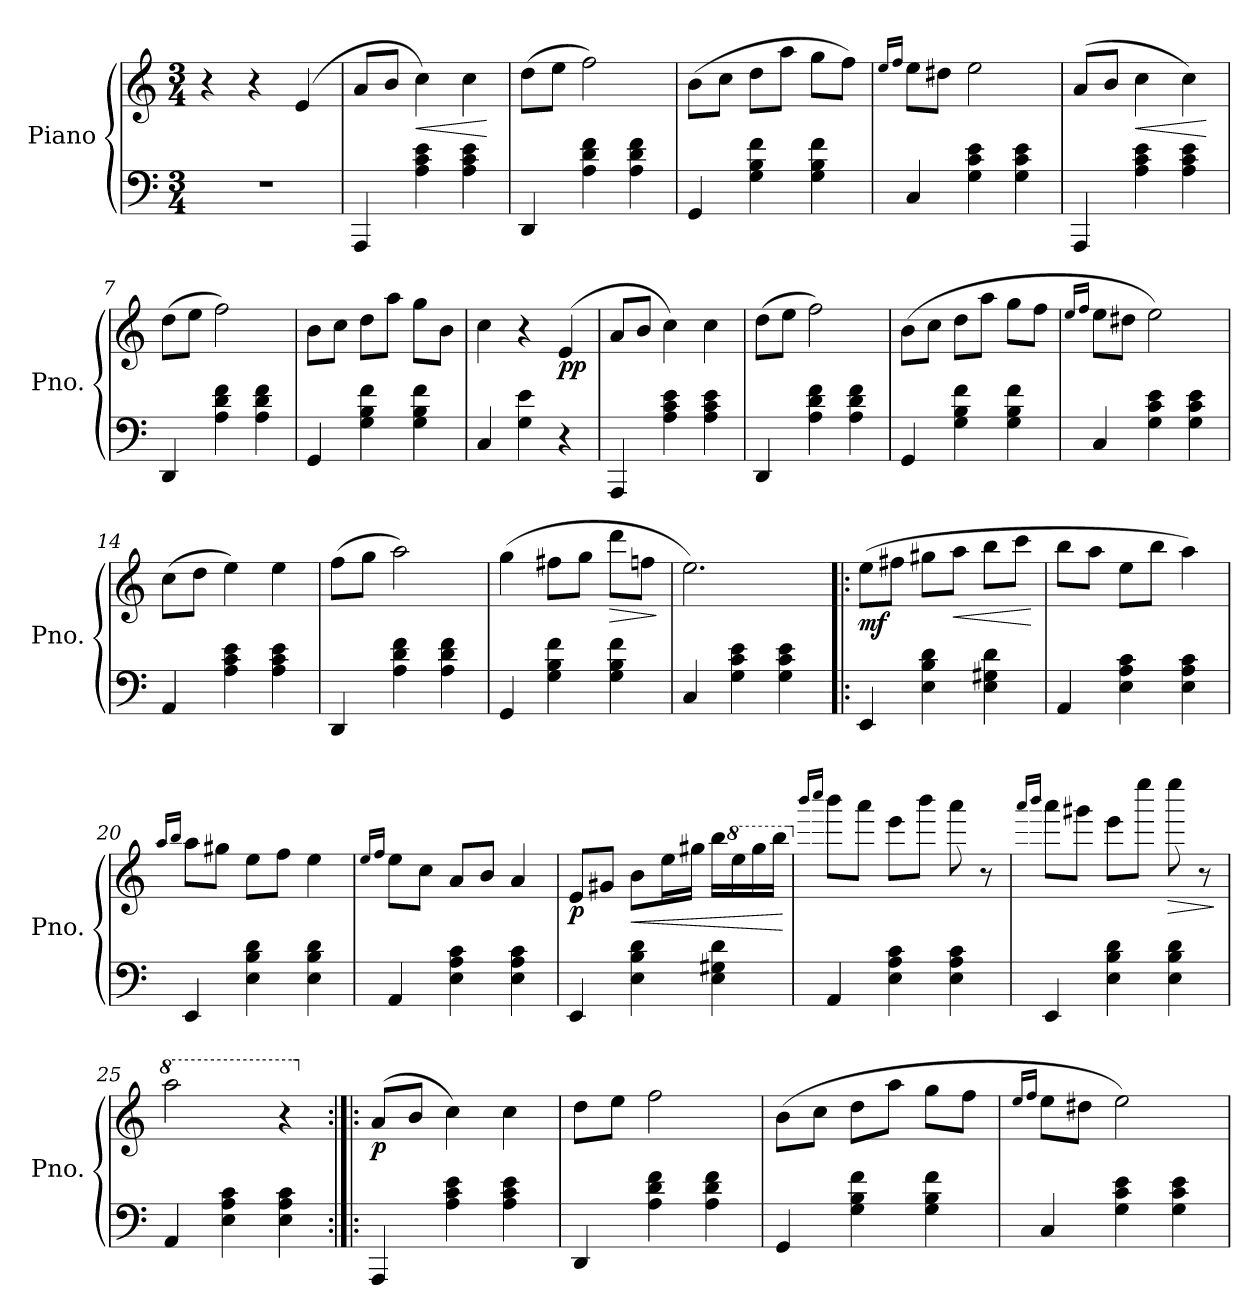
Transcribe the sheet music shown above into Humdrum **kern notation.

**kern	**kern	**dynam
*part1	*part1	*part1
*staff2	*staff1	*staff1/2
*I"Piano	*	*
*I'Pno.	*	*
*clefF4	*clefG2	*
*k[]	*k[]	*
*M3/4	*M3/4	*
=1	=1	=1
2.r	4r	.
.	4r	.
.	(4e/	.
=2	=2	=2
4AAA/	8a/L	.
.	8b/J	.
!	!	!LO:HP:b
4A\ 4c\ 4e\	4cc\)	<
4A\ 4c\ 4e\	4cc\	.
.	.	[
=3	=3	=3
4DD/	(8dd\L	.
.	8ee\J	.
4A\ 4d\ 4f\	2ff\)	.
4A\ 4d\ 4f\	.	.
=4	=4	=4
4GG/	(8b\L	.
.	8cc\J	.
4G\ 4B\ 4f\	8dd\L	.
.	8aa\J	.
4G\ 4B\ 4f\	8gg\L	.
.	8ff\J)	.
=5	=5	=5
.	16qee/LL	.
.	16qff/JJ	.
4C/	8ee\L	.
.	8dd#X\J	.
4G\ 4c\ 4e\	2ee\	.
4G\ 4c\ 4e\	.	.
=6	=6	=6
4AAA/	(8a/L	.
.	8b/J	.
!	!	!LO:HP:b
4A\ 4c\ 4e\	4cc\	<
4A\ 4c\ 4e\	4cc\)	.
.	.	[
=7	=7	=7
4DD/	(8dd\L	.
.	8ee\J	.
4A\ 4d\ 4f\	2ff\)	.
4A\ 4d\ 4f\	.	.
=8	=8	=8
4GG/	8b\L	.
.	8cc\J	.
4G\ 4B\ 4f\	8dd\L	.
.	8aa\J	.
4G\ 4B\ 4f\	8gg\L	.
.	8b\J	.
!!LO:LB:g=z
=9	=9	=9
4C/	4cc\	.
4G\ 4e\	4r	.
!	!	!LO:DY:b
4r	(4e/	pp
=10	=10	=10
4AAA/	8a/L	.
.	8b/J	.
4A\ 4c\ 4e\	4cc\)	.
4A\ 4c\ 4e\	4cc\	.
=11	=11	=11
4DD/	(8dd\L	.
.	8ee\J	.
4A\ 4d\ 4f\	2ff\)	.
4A\ 4d\ 4f\	.	.
=12	=12	=12
4GG/	(8b\L	.
.	8cc\J	.
4G\ 4B\ 4f\	8dd\L	.
.	8aa\J	.
4G\ 4B\ 4f\	8gg\L	.
.	8ff\J	.
=13	=13	=13
.	16qee/LL	.
.	16qff/JJ	.
4C/	8ee\L	.
.	8dd#X\J	.
4G\ 4c\ 4e\	2ee\)	.
4G\ 4c\ 4e\	.	.
=14	=14	=14
4AA/	(8cc\L	.
.	8dd\J	.
4A\ 4c\ 4e\	4ee\)	.
4A\ 4c\ 4e\	4ee\	.
=15	=15	=15
4DD/	(8ff\L	.
.	8gg\J	.
4A\ 4d\ 4f\	2aa\)	.
4A\ 4d\ 4f\	.	.
=16	=16	=16
4GG/	(4gg\	.
4G\ 4B\ 4f\	8ff#X\L	.
.	8gg\J	.
!	!	!LO:HP:b
4G\ 4B\ 4f\	8ddd\L	>
.	8ffn\J	.
.	.	]
!!LO:LB:g=z
=17	=17	=17
4C/	2.ee\)	.
4G\ 4c\ 4e\	.	.
4G\ 4c\ 4e\	.	.
=18!|:	=18!|:	=18!|:
!	!	!LO:DY:b
4EE/	(8ee\L	mf
.	8ff#X\J	.
4E\ 4B\ 4d\	8gg#X\L	.
!	!	!LO:HP:b
.	8aa\J	<
4E\ 4G#X\ 4d\	8bb\L	.
.	8ccc\J	.
.	.	[
=19	=19	=19
4AA/	8bb\L	.
.	8aa\J	.
4E\ 4A\ 4c\	8ee\L	.
.	8bb\J	.
4E\ 4A\ 4c\	4aa\)	.
=20	=20	=20
.	16qaa/LL	.
.	16qbb/JJ	.
4EE/	8aa\L	.
.	8gg#X\J	.
4E\ 4B\ 4d\	8ee\L	.
.	8ff\J	.
4E\ 4B\ 4d\	4ee\	.
=21	=21	=21
.	16qee/LL	.
.	16qff/JJ	.
4AA/	8ee\L	.
.	8cc\J	.
4E\ 4A\ 4c\	8a/L	.
.	8b/J	.
4E\ 4A\ 4c\	4a/	.
=22	=22	=22
!	!	!LO:DY:b
4EE/	8e/L	p
.	8g#X/J	.
!	!	!LO:HP:b
4E\ 4B\ 4d\	8b\L	<
.	16ee\L	.
.	16gg#X\JJ	.
4E\ 4G#X\ 4d\	16bb\LL	.
*	*8va	*
.	16eee\	.
.	16ggg#\	.
.	16bbb\JJ	.
.	.	[
!!LO:LB:g=z
=23	=23	=23
*	*X8va	*
.	16qbbb/LL	.
.	16qcccc/JJ	.
4AA/	8bbb\L	.
.	8aaa\J	.
4E\ 4A\ 4c\	8eee\L	.
.	8bbb\J	.
4E\ 4A\ 4c\	8aaa\	.
.	8r	.
=24	=24	=24
.	16qaaa/LL	.
.	16qbbb/JJ	.
4EE/	8aaa\L	.
.	8ggg#X\J	.
4E\ 4B\ 4d\	8eee\L	.
.	8eeee\J	.
!	!	!LO:HP:b
4E\ 4B\ 4d\	8eeee\	>
.	8r	.
.	.	]
=25	=25	=25
*	*8va	*
4AA/	2aaa\	.
4E\ 4A\ 4c\	.	.
4E\ 4A\ 4c\	4r	.
=26:|!|:	=26:|!|:	=26:|!|:
*	*X8va	*
!	!	!LO:DY:b
4AAA/	(8a/L	p
.	8b/J	.
4A\ 4c\ 4e\	4cc\)	.
4A\ 4c\ 4e\	4cc\	.
=27	=27	=27
4DD/	8dd\L	.
.	8ee\J	.
4A\ 4d\ 4f\	2ff\	.
4A\ 4d\ 4f\	.	.
=28	=28	=28
4GG/	(8b\L	.
.	8cc\J	.
4G\ 4B\ 4f\	8dd\L	.
.	8aa\J	.
4G\ 4B\ 4f\	8gg\L	.
.	8ff\J	.
!!LO:LB:g=z
=29	=29	=29
.	16qee/LL	.
.	16qff/JJ	.
4C/	8ee\L	.
.	8dd#X\J	.
4G\ 4c\ 4e\	2ee\)	.
4G\ 4c\ 4e\	.	.
=	=	=
*-	*-	*-
